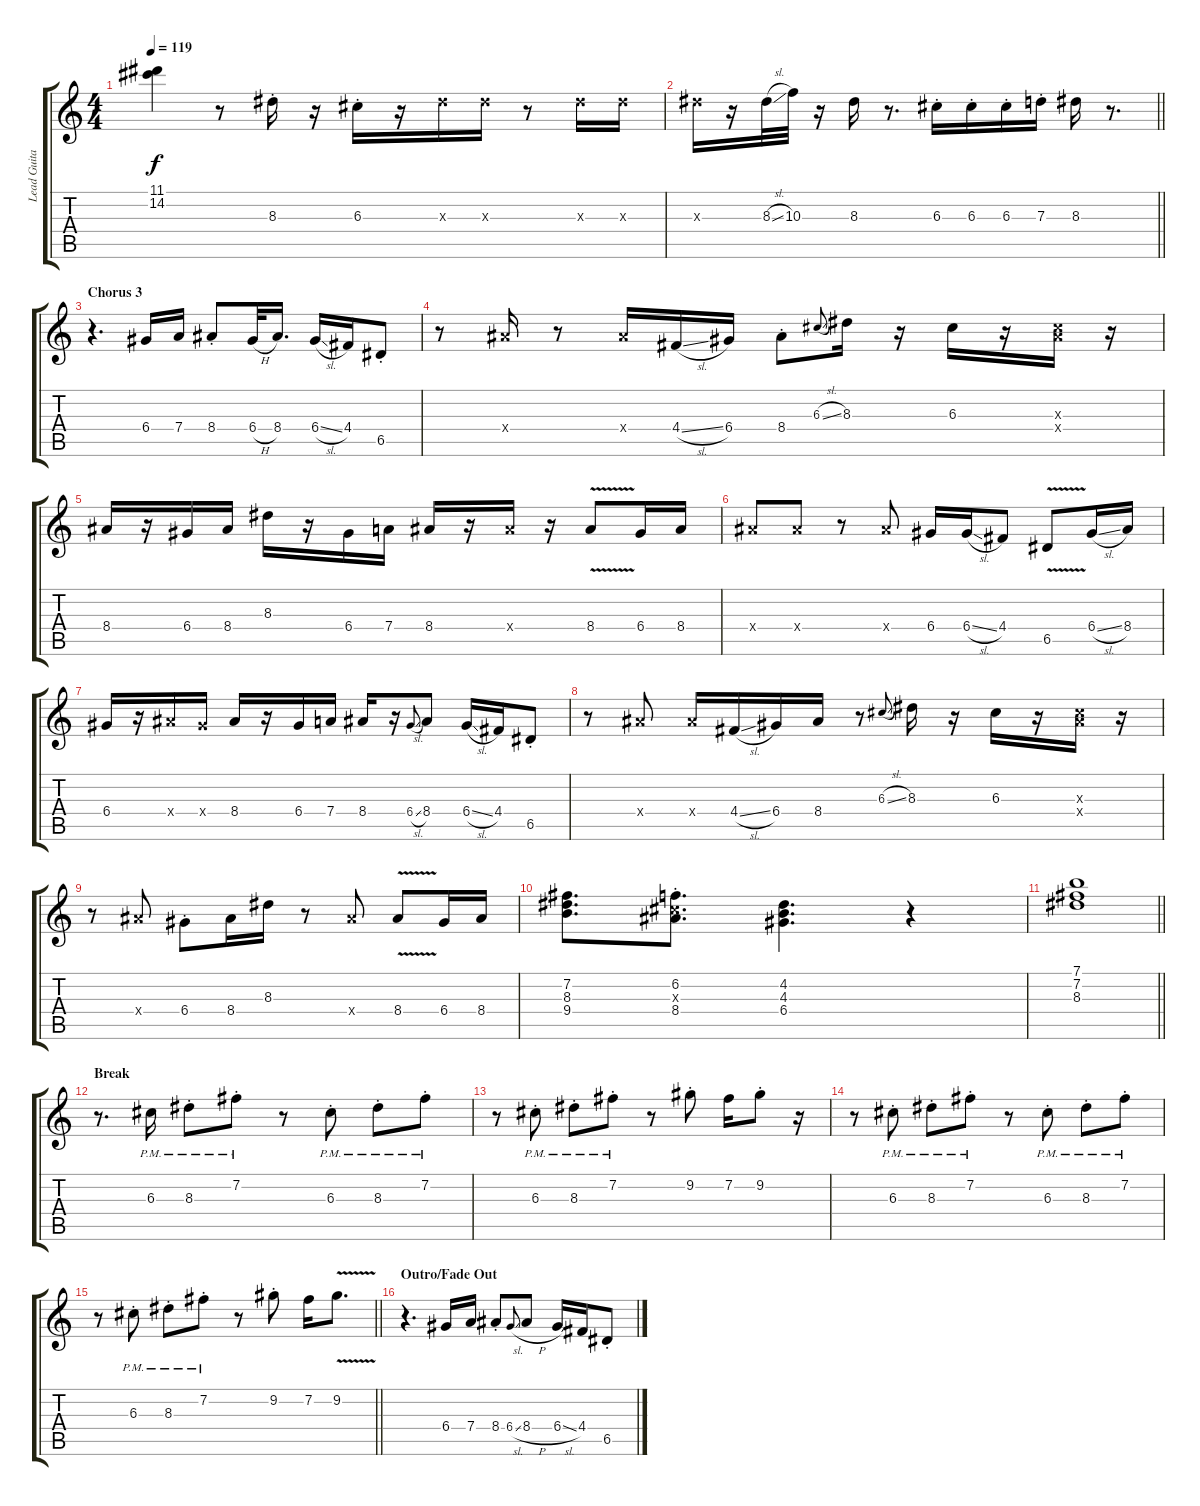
\track ("Lead Guitar" "Lead Guita") {instrument electricguitarclean}
\staff {score tabs}
\tuning (E4 B3 G3 D3 A2 E2) {hide}
\ts (4 4)
\tempo 119
\clef g2
\ks c
(11.1{t} 14.2{t}).4{dy f} r.8 8.3{st}.16 r.16 6.3{st}.16 r.16 8.3{x}.16 8.3{x}.16 r.8 8.3{x}.16 8.3{x}.16 |
\barLineRight lightlight
8.3{x}.16 r.16 8.3{sl}.32 10.3.32 r.16 8.3.16 r.8{d} 6.3{st}.16 6.3{st}.16 6.3{st}.16 7.3{st}.16 8.3.16 r.8{d} |
\section ("" "Chorus 3")
r.4{d} 6.4.16 7.4.16 8.4{st}.8 6.4{h}.32 8.4.16{d} 6.4{sl}.16 4.4.16 6.5{st}.8 |
r.8 8.4{x}.16 r.8 8.4{x}.16 4.4{sl}.16 6.4.16 8.4{st}.8 6.3{sl}.8{gr onbeat} 8.3.16 r.16 6.3.16 r.16 (6.3{x} 8.4{x}).16 r.16 |
8.4.16 r.16 6.4.16 8.4.16 8.3.16 r.16 6.4.16 7.4.16 8.4.16 r.16 8.4{x}.16 r.16 8.4{v}.8 6.4.16 8.4.16 |
8.4{x}.8 8.4{x}.8 r.8 8.4{x}.8 6.4.16 6.4{sl}.16 4.4.8 6.5{v}.8 6.4{sl}.16 8.4.16 |
6.4.16 r.16 8.4{x}.16 6.4{x}.16 8.4.16 r.16 6.4.16 7.4.16 8.4.16 r.16 6.4{sl}.8{gr onbeat} 8.4.8 6.4{sl}.16 4.4.16 6.5{st}.8 |
r.8 8.4{x}.8 8.4{x}.16 4.4{sl}.16 6.4.16 8.4.16 r.8 6.3{sl}.8{gr onbeat} 8.3.16 r.16 6.3.16 r.16 (6.3{x} 8.4{x}).16 r.16 |
r.8 8.4{x}.8 6.4{st}.8 8.4.16 8.3.16 r.8 8.4{x}.8 8.4{v}.8 6.4.16 8.4.16 |
(7.2 8.3 9.4).8{d} (6.2{st} 6.3{x} 8.4{st}).8{d} (4.2 4.3 6.4).4{d} r.4 |
\barLineRight lightlight
(7.1 7.2 8.3).1 |
\section ("" "Break")
r.8{d} 6.3{pm}.16 8.3{pm st}.8 7.2{pm st}.8 r.8 6.3{pm st}.8 8.3{pm st}.8 7.2{pm st}.8 |
r.8 6.3{pm st}.8 8.3{pm st}.8 7.2{pm st}.8 r.8 9.2{st}.8 7.2.16 9.2{st}.8 r.16 |
r.8 6.3{pm st}.8 8.3{pm st}.8 7.2{pm st}.8 r.8 6.3{pm st}.8 8.3{pm st}.8 7.2{pm st}.8 |
\barLineRight lightlight
r.8 6.3{pm st}.8 8.3{pm st}.8 7.2{pm st}.8 r.8 9.2{st}.8 7.2.16 9.2{v}.8{d} |
\section ("" "Outro/Fade Out")
r.4{d} 6.4.16 7.4.16 8.4{st}.8 6.4{sl}.8{gr onbeat} 8.4{h}.8 6.4{sl}.16 4.4.16 6.5{st}.8
